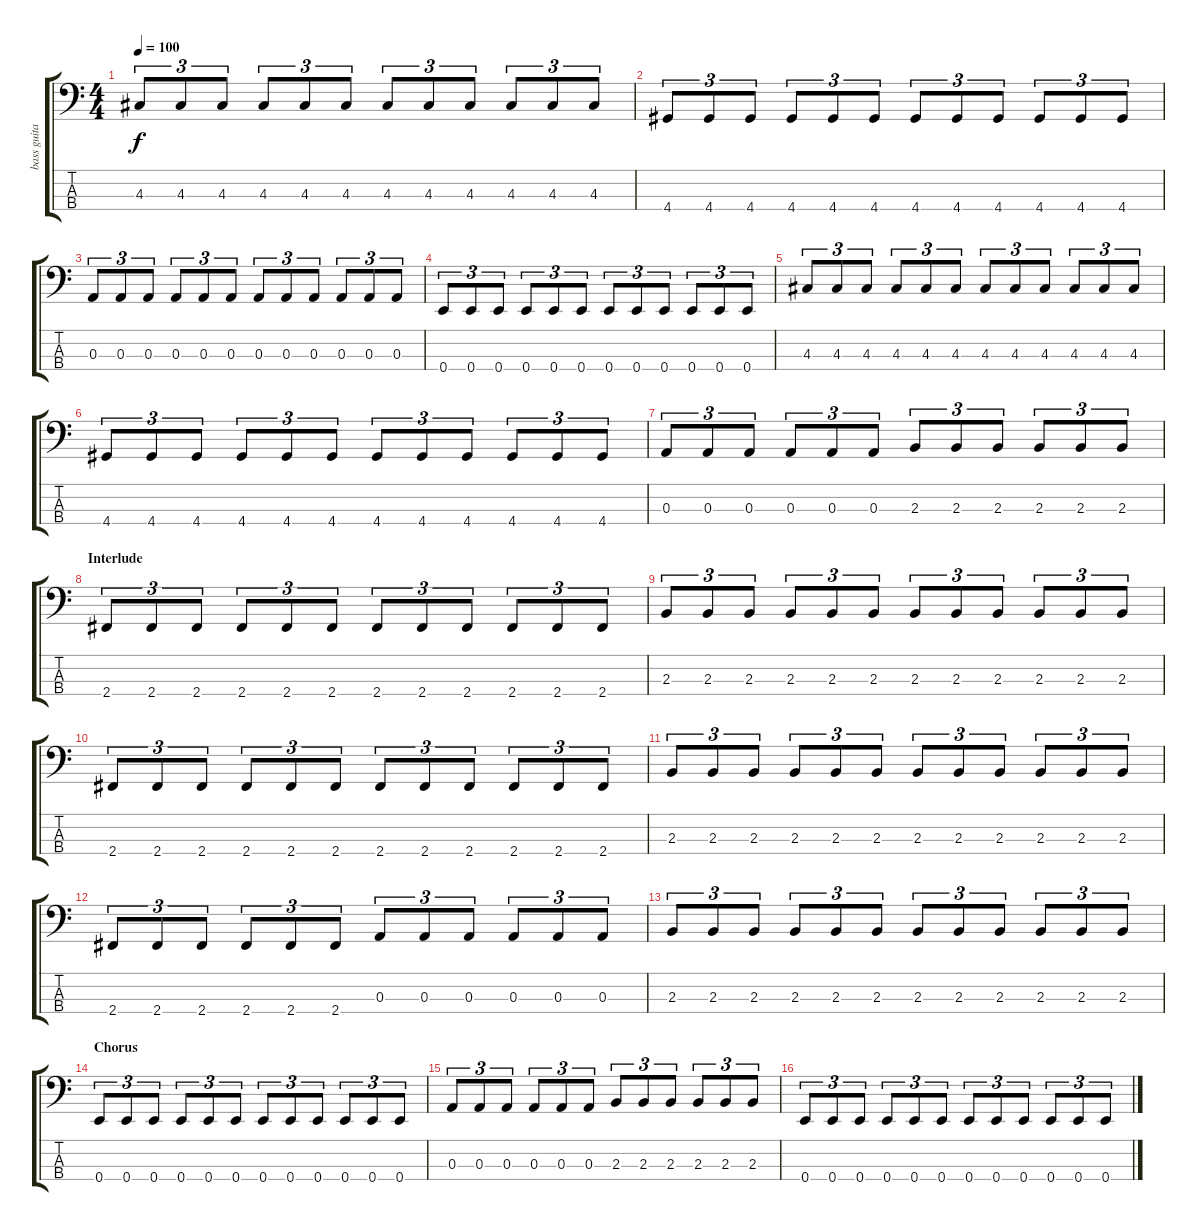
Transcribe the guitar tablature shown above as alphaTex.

\track ("bass guitar - andi" "bass guita") {instrument electricbassfinger}
\staff {score tabs}
\tuning (G2 D2 A1 E1) {hide}
\ts (4 4)
\tempo 100
\clef f4
\ks c
4.3.8{tu (3 2) dy f} 4.3.8{tu (3 2)} 4.3.8{tu (3 2)} 4.3.8{tu (3 2)} 4.3.8{tu (3 2)} 4.3.8{tu (3 2)} 4.3.8{tu (3 2)} 4.3.8{tu (3 2)} 4.3.8{tu (3 2)} 4.3.8{tu (3 2)} 4.3.8{tu (3 2)} 4.3.8{tu (3 2)} |
4.4.8{tu (3 2)} 4.4.8{tu (3 2)} 4.4.8{tu (3 2)} 4.4.8{tu (3 2)} 4.4.8{tu (3 2)} 4.4.8{tu (3 2)} 4.4.8{tu (3 2)} 4.4.8{tu (3 2)} 4.4.8{tu (3 2)} 4.4.8{tu (3 2)} 4.4.8{tu (3 2)} 4.4.8{tu (3 2)} |
0.3.8{tu (3 2)} 0.3.8{tu (3 2)} 0.3.8{tu (3 2)} 0.3.8{tu (3 2)} 0.3.8{tu (3 2)} 0.3.8{tu (3 2)} 0.3.8{tu (3 2)} 0.3.8{tu (3 2)} 0.3.8{tu (3 2)} 0.3.8{tu (3 2)} 0.3.8{tu (3 2)} 0.3.8{tu (3 2)} |
0.4.8{tu (3 2)} 0.4.8{tu (3 2)} 0.4.8{tu (3 2)} 0.4.8{tu (3 2)} 0.4.8{tu (3 2)} 0.4.8{tu (3 2)} 0.4.8{tu (3 2)} 0.4.8{tu (3 2)} 0.4.8{tu (3 2)} 0.4.8{tu (3 2)} 0.4.8{tu (3 2)} 0.4.8{tu (3 2)} |
4.3.8{tu (3 2)} 4.3.8{tu (3 2)} 4.3.8{tu (3 2)} 4.3.8{tu (3 2)} 4.3.8{tu (3 2)} 4.3.8{tu (3 2)} 4.3.8{tu (3 2)} 4.3.8{tu (3 2)} 4.3.8{tu (3 2)} 4.3.8{tu (3 2)} 4.3.8{tu (3 2)} 4.3.8{tu (3 2)} |
4.4.8{tu (3 2)} 4.4.8{tu (3 2)} 4.4.8{tu (3 2)} 4.4.8{tu (3 2)} 4.4.8{tu (3 2)} 4.4.8{tu (3 2)} 4.4.8{tu (3 2)} 4.4.8{tu (3 2)} 4.4.8{tu (3 2)} 4.4.8{tu (3 2)} 4.4.8{tu (3 2)} 4.4.8{tu (3 2)} |
0.3.8{tu (3 2)} 0.3.8{tu (3 2)} 0.3.8{tu (3 2)} 0.3.8{tu (3 2)} 0.3.8{tu (3 2)} 0.3.8{tu (3 2)} 2.3.8{tu (3 2)} 2.3.8{tu (3 2)} 2.3.8{tu (3 2)} 2.3.8{tu (3 2)} 2.3.8{tu (3 2)} 2.3.8{tu (3 2)} |
\section ("" "Interlude")
2.4.8{tu (3 2)} 2.4.8{tu (3 2)} 2.4.8{tu (3 2)} 2.4.8{tu (3 2)} 2.4.8{tu (3 2)} 2.4.8{tu (3 2)} 2.4.8{tu (3 2)} 2.4.8{tu (3 2)} 2.4.8{tu (3 2)} 2.4.8{tu (3 2)} 2.4.8{tu (3 2)} 2.4.8{tu (3 2)} |
2.3.8{tu (3 2)} 2.3.8{tu (3 2)} 2.3.8{tu (3 2)} 2.3.8{tu (3 2)} 2.3.8{tu (3 2)} 2.3.8{tu (3 2)} 2.3.8{tu (3 2)} 2.3.8{tu (3 2)} 2.3.8{tu (3 2)} 2.3.8{tu (3 2)} 2.3.8{tu (3 2)} 2.3.8{tu (3 2)} |
2.4.8{tu (3 2)} 2.4.8{tu (3 2)} 2.4.8{tu (3 2)} 2.4.8{tu (3 2)} 2.4.8{tu (3 2)} 2.4.8{tu (3 2)} 2.4.8{tu (3 2)} 2.4.8{tu (3 2)} 2.4.8{tu (3 2)} 2.4.8{tu (3 2)} 2.4.8{tu (3 2)} 2.4.8{tu (3 2)} |
2.3.8{tu (3 2)} 2.3.8{tu (3 2)} 2.3.8{tu (3 2)} 2.3.8{tu (3 2)} 2.3.8{tu (3 2)} 2.3.8{tu (3 2)} 2.3.8{tu (3 2)} 2.3.8{tu (3 2)} 2.3.8{tu (3 2)} 2.3.8{tu (3 2)} 2.3.8{tu (3 2)} 2.3.8{tu (3 2)} |
2.4.8{tu (3 2)} 2.4.8{tu (3 2)} 2.4.8{tu (3 2)} 2.4.8{tu (3 2)} 2.4.8{tu (3 2)} 2.4.8{tu (3 2)} 0.3.8{tu (3 2)} 0.3.8{tu (3 2)} 0.3.8{tu (3 2)} 0.3.8{tu (3 2)} 0.3.8{tu (3 2)} 0.3.8{tu (3 2)} |
2.3.8{tu (3 2)} 2.3.8{tu (3 2)} 2.3.8{tu (3 2)} 2.3.8{tu (3 2)} 2.3.8{tu (3 2)} 2.3.8{tu (3 2)} 2.3.8{tu (3 2)} 2.3.8{tu (3 2)} 2.3.8{tu (3 2)} 2.3.8{tu (3 2)} 2.3.8{tu (3 2)} 2.3.8{tu (3 2)} |
\section ("" "Chorus")
0.4.8{tu (3 2)} 0.4.8{tu (3 2)} 0.4.8{tu (3 2)} 0.4.8{tu (3 2)} 0.4.8{tu (3 2)} 0.4.8{tu (3 2)} 0.4.8{tu (3 2)} 0.4.8{tu (3 2)} 0.4.8{tu (3 2)} 0.4.8{tu (3 2)} 0.4.8{tu (3 2)} 0.4.8{tu (3 2)} |
0.3.8{tu (3 2)} 0.3.8{tu (3 2)} 0.3.8{tu (3 2)} 0.3.8{tu (3 2)} 0.3.8{tu (3 2)} 0.3.8{tu (3 2)} 2.3.8{tu (3 2)} 2.3.8{tu (3 2)} 2.3.8{tu (3 2)} 2.3.8{tu (3 2)} 2.3.8{tu (3 2)} 2.3.8{tu (3 2)} |
0.4.8{tu (3 2)} 0.4.8{tu (3 2)} 0.4.8{tu (3 2)} 0.4.8{tu (3 2)} 0.4.8{tu (3 2)} 0.4.8{tu (3 2)} 0.4.8{tu (3 2)} 0.4.8{tu (3 2)} 0.4.8{tu (3 2)} 0.4.8{tu (3 2)} 0.4.8{tu (3 2)} 0.4.8{tu (3 2)}
